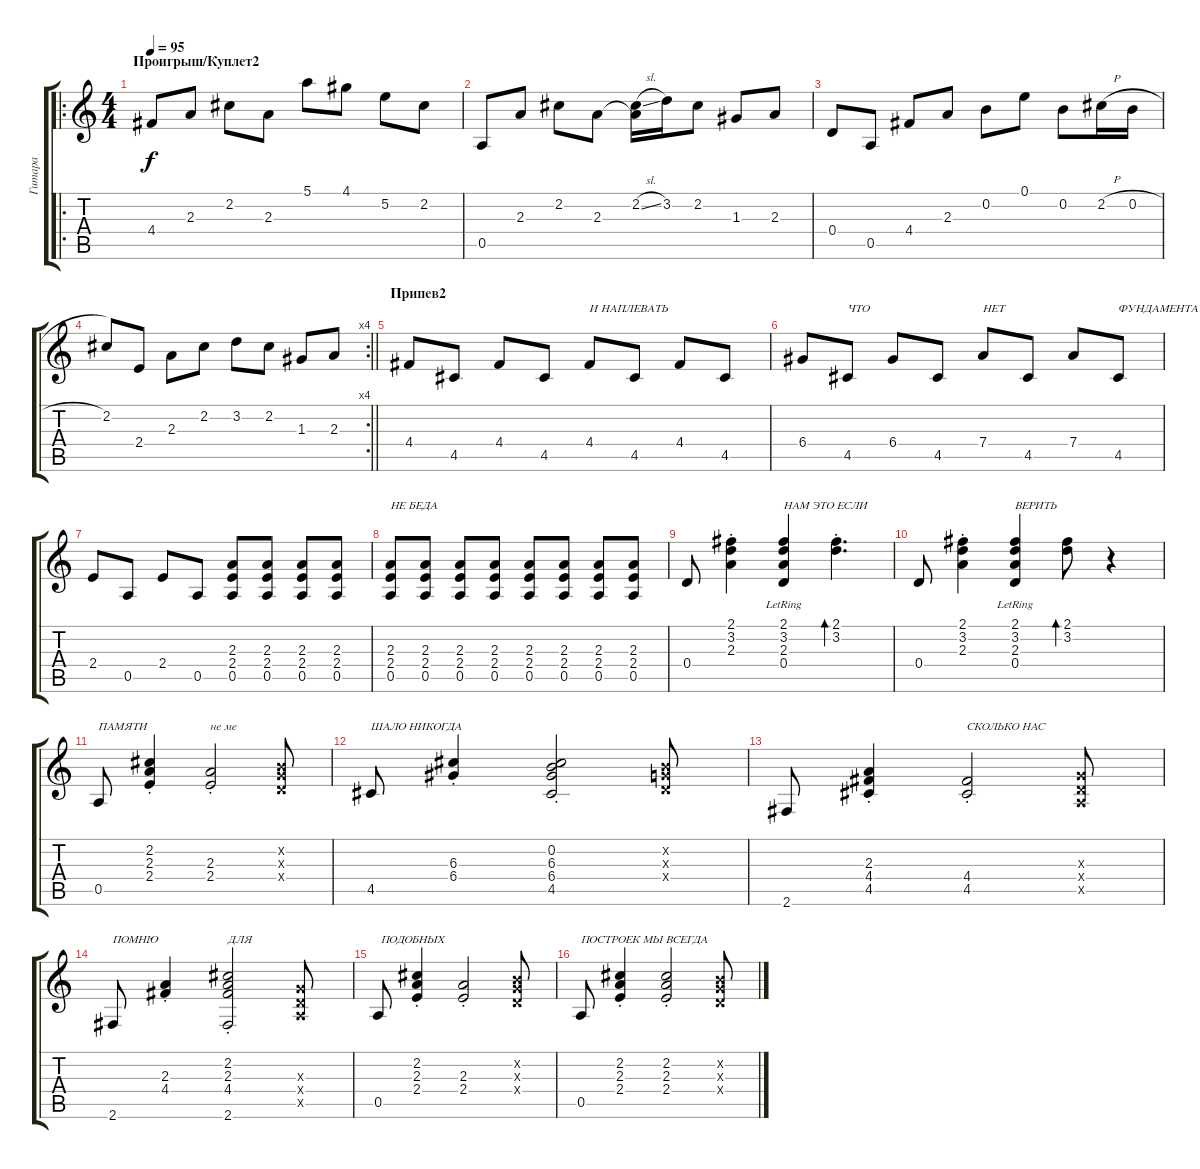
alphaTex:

\track ("Гитара" "Гитара") {instrument acousticguitarsteel}
\staff {score tabs}
\tuning (E4 B3 G3 D3 A2 E2) {hide}
\ro
\ts (4 4)
\section ("" "Проигрыш/Куплет2")
\tempo 95
\clef g2
\ks c
4.4.8{dy f} 2.3.8 2.2.8 2.3.8 5.1.8 4.1.8 5.2.8 2.2.8 |
0.5.8 2.3.8 2.2.8 2.3.8 (2.2{sl} 2.3{t}).16 3.2.16 2.2.8 1.3.8 2.3.8 |
0.4.8 0.5.8 4.4.8 2.3.8 0.2.8 0.1.8 0.2.8 2.2{h}.16 0.2{h}.16 |
\rc 4
\barLineRight lightlight
2.2.8 2.4.8 2.3.8 2.2.8 3.2.8 2.2.8 1.3.8 2.3.8 |
\section ("" "Припев2")
4.4.8 4.5.8 4.4.8 4.5.8 4.4.8{txt "И НАПЛЕВАТЬ"} 4.5.8 4.4.8 4.5.8 |
6.4.8 4.5.8{txt "ЧТО"} 6.4.8 4.5.8 7.4.8{txt "НЕТ"} 4.5.8 7.4.8 4.5.8{txt "ФУНДАМЕНТА"} |
2.4.8 0.5.8 2.4.8 0.5.8 (2.3 2.4 0.5).8 (2.3 2.4 0.5).8 (2.3 2.4 0.5).8 (2.3 2.4 0.5).8 |
(2.3 2.4 0.5).8{txt "НЕ БЕДА"} (2.3 2.4 0.5).8 (2.3 2.4 0.5).8 (2.3 2.4 0.5).8 (2.3 2.4 0.5).8 (2.3 2.4 0.5).8 (2.3 2.4 0.5).8 (2.3 2.4 0.5).8 |
0.4.8 (2.1{st} 3.2{st} 2.3{st}).4 (2.1{lr} 3.2{lr} 2.3{lr} 0.4{lr}).4{txt "НАМ ЭТО ЕСЛИ"} (2.1{st} 3.2{st}).4{d bd 60} |
0.4.8 (2.1{st} 3.2{st} 2.3{st}).4 (2.1{lr} 3.2{lr} 2.3{lr} 0.4{lr}).4{txt "ВЕРИТЬ"} (2.1 3.2).8{bd 60} r.4 |
0.5.8{txt "ПАМЯТИ"} (2.2{st} 2.3{st} 2.4{st}).4 (2.3{st} 2.4{st}).2{txt "не ме"} (0.2{x} 0.3{x} 0.4{x}).8 |
4.5.8{txt "ШАЛО НИКОГДА"} (6.3{st} 6.4{st}).4 (0.2{st} 6.3{st} 6.4{st} 4.5{st}).2 (0.2{x} 0.3{x} 0.4{x}).8 |
2.6.8 (2.3{st} 4.4{st} 4.5{st}).4 (4.4{st} 4.5{st}).2{txt "СКОЛЬКО НАС"} (0.3{x} 0.4{x} 0.5{x}).8 |
2.6.8{txt "ПОМНЮ"} (2.3{st} 4.4{st}).4 (2.2{st} 2.3{st} 4.4{st} 2.6{st}).2{txt "ДЛЯ"} (0.3{x} 0.4{x} 0.5{x}).8 |
0.5.8{txt " ПОДОБНЫХ"} (2.2{st} 2.3{st} 2.4{st}).4 (2.3{st} 2.4{st}).2 (0.2{x} 0.3{x} 0.4{x}).8 |
0.5.8{txt "ПОСТРОЕК МЫ ВСЕГДА"} (2.2{st} 2.3{st} 2.4{st}).4 (2.2 2.3{st} 2.4{st}).2 (0.2{x} 0.3{x} 0.4{x}).8
